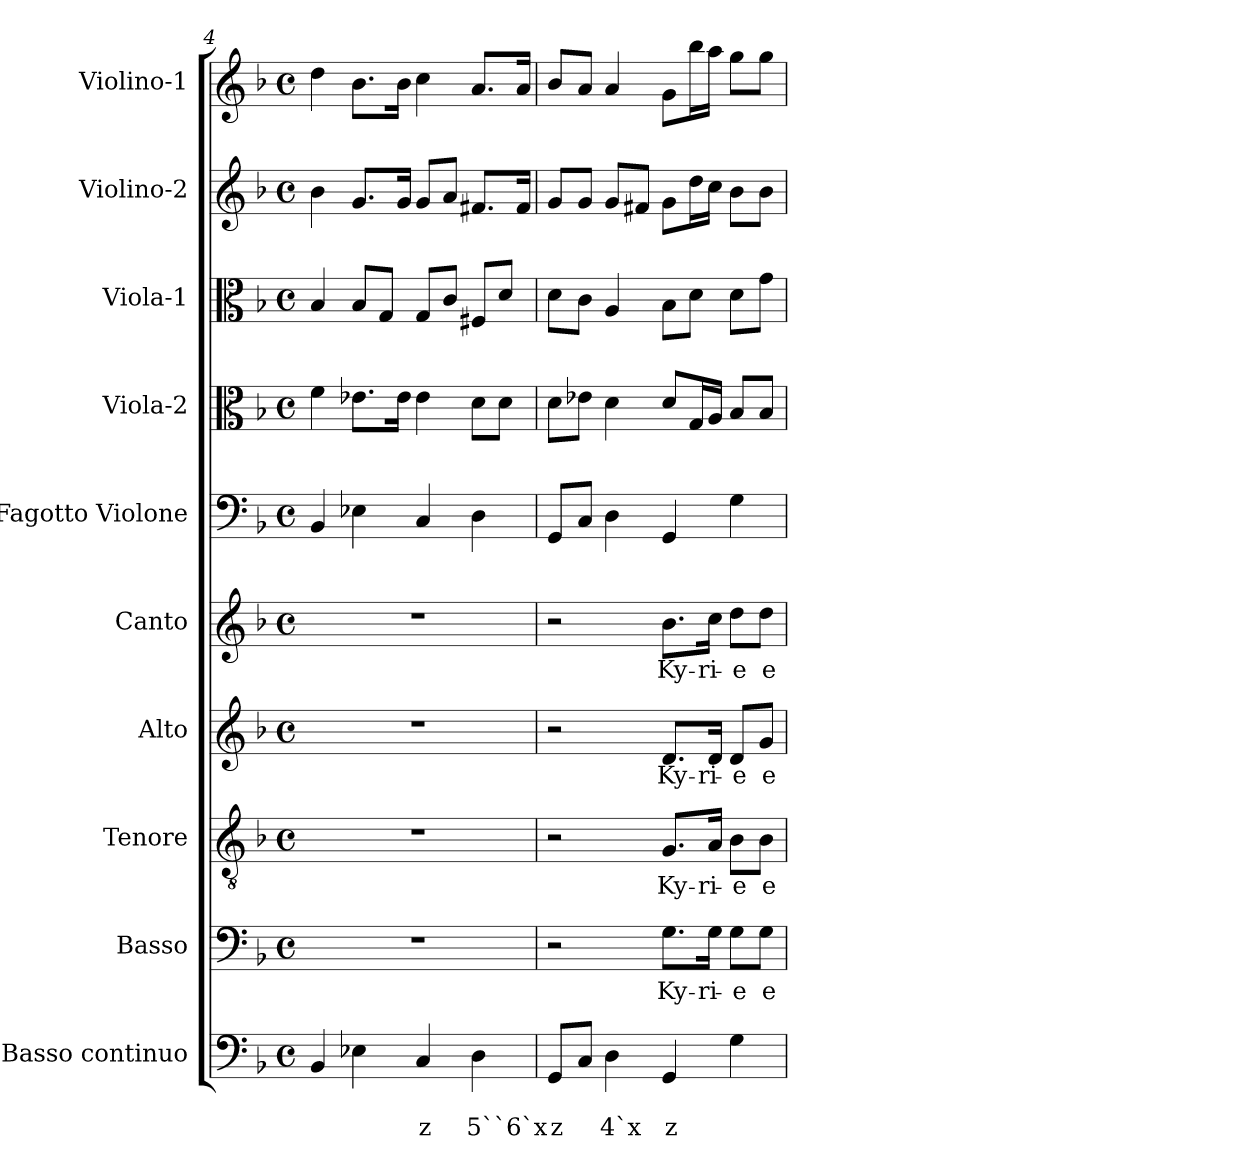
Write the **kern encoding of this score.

**kern	**text	**text	**kern	**text	**kern	**text	**kern	**text	**kern	**text	**kern	**kern	**kern	**kern	**kern
*part10	*part10	*part10	*part9	*part9	*part8	*part8	*part7	*part7	*part6	*part6	*part5	*part4	*part3	*part2	*part1
*staff10	*staff10	*staff10	*staff9	*staff9	*staff8	*staff8	*staff7	*staff7	*staff6	*staff6	*staff5	*staff4	*staff3	*staff2	*staff1
*I"Basso continuo	*	*	*I"Basso	*	*I"Tenore	*	*I"Alto	*	*I"Canto	*	*I"Fagotto Violone	*I"Viola-2	*I"Viola-1	*I"Violino-2	*I"Violino-1
*clefF4	*	*	*clefF4	*	*clefGv2	*	*clefG2	*	*clefG2	*	*clefF4	*clefC3	*clefC3	*clefG2	*clefG2
*k[b-]	*	*	*k[b-]	*	*k[b-]	*	*k[b-]	*	*k[b-]	*	*k[b-]	*k[b-]	*k[b-]	*k[b-]	*k[b-]
*F:	*	*	*F:	*	*F:	*	*F:	*	*F:	*	*F:	*F:	*F:	*F:	*F:
*M4/4	*	*	*M4/4	*	*M4/4	*	*M4/4	*	*M4/4	*	*M4/4	*M4/4	*M4/4	*M4/4	*M4/4
*met(c)	*	*	*met(c)	*	*met(c)	*	*met(c)	*	*met(c)	*	*met(c)	*met(c)	*met(c)	*met(c)	*met(c)
=4	=4	=4	=4	=4	=4	=4	=4	=4	=4	=4	=4	=4	=4	=4	=4
4BB-/	.	.	1r	.	1r	.	1r	.	1r	.	4BB-/	4f\	4B-/	4b-\	4dd\
4E-X\	.	.	.	.	.	.	.	.	.	.	4E-X\	8.e-X\L	8B-/L	8.g/L	8.b-\L
.	.	.	.	.	.	.	.	.	.	.	.	.	8G/J	.	.
.	.	.	.	.	.	.	.	.	.	.	.	16e-\Jk	.	16g/Jk	16b-\Jk
!	!	!LO:LY:b	!	!	!	!	!	!	!	!	!	!	!	!	!
4C/	.	z	.	.	.	.	.	.	.	.	4C/	4e-\	8G/L	8g/L	4cc\
.	.	.	.	.	.	.	.	.	.	.	.	.	8c/J	8a/J	.
!	!	!LO:LY:b	!	!	!	!	!	!	!	!	!	!	!	!	!
4D\	.	5``6`x	.	.	.	.	.	.	.	.	4D\	8d\L	8F#X/L	8.f#X/L	8.a/L
.	.	.	.	.	.	.	.	.	.	.	.	8d\J	8d/J	.	.
.	.	.	.	.	.	.	.	.	.	.	.	.	.	16f#/Jk	16a/Jk
=5	=5	=5	=5	=5	=5	=5	=5	=5	=5	=5	=5	=5	=5	=5	=5
!	!	!LO:LY:b	!	!	!	!	!	!	!	!	!	!	!	!	!
8GG/L	.	z	2r	.	2r	.	2r	.	2r	.	8GG/L	8d\L	8d\L	8g/L	8b-/L
8C/J	.	.	.	.	.	.	.	.	.	.	8C/J	8e-X\J	8c\J	8g/J	8a/J
!	!	!LO:LY:b	!	!	!	!	!	!	!	!	!	!	!	!	!
4D\	.	4`x	.	.	.	.	.	.	.	.	4D\	4d\	4A/	8g/L	4a/
.	.	.	.	.	.	.	.	.	.	.	.	.	.	8f#X/J	.
!	!	!LO:LY:b	!	!	!	!	!	!	!	!	!	!	!	!	!
!	!	!	!	!LO:LY:b	!	!	!	!	!	!	!	!	!	!	!
!	!	!	!	!	!	!LO:LY:b	!	!	!	!	!	!	!	!	!
!	!	!	!	!	!	!	!	!LO:LY:b	!	!	!	!	!	!	!
!	!	!	!	!	!	!	!	!	!	!LO:LY:b	!	!	!	!	!
4GG/	.	z	8.G\L	Ky-	8.G/L	Ky-	8.d/L	Ky-	8.b-\L	Ky-	4GG/	8d/L	8B-\L	8g\L	8g\L
.	.	.	.	.	.	.	.	.	.	.	.	16G/L	8d\J	16dd\L	16bb-\L
!	!	!	!	!LO:LY:b	!	!	!	!	!	!	!	!	!	!	!
!	!	!	!	!	!	!LO:LY:b	!	!	!	!	!	!	!	!	!
!	!	!	!	!	!	!	!	!LO:LY:b	!	!	!	!	!	!	!
!	!	!	!	!	!	!	!	!	!	!LO:LY:b	!	!	!	!	!
.	.	.	16G\Jk	-ri-	16A/Jk	-ri-	16d/Jk	-ri-	16cc\Jk	-ri-	.	16A/JJ	.	16cc\JJ	16aa\JJ
!	!	!	!	!LO:LY:b	!	!	!	!	!	!	!	!	!	!	!
!	!	!	!	!	!	!LO:LY:b	!	!	!	!	!	!	!	!	!
!	!	!	!	!	!	!	!	!LO:LY:b	!	!	!	!	!	!	!
!	!	!	!	!	!	!	!	!	!	!LO:LY:b	!	!	!	!	!
4G\	.	.	8G\L	-e	8B-\L	-e	8d/L	-e	8dd\L	-e	4G\	8B-/L	8d\L	8b-\L	8gg\L
!	!	!	!	!LO:LY:b	!	!	!	!	!	!	!	!	!	!	!
!	!	!	!	!	!	!LO:LY:b	!	!	!	!	!	!	!	!	!
!	!	!	!	!	!	!	!	!LO:LY:b	!	!	!	!	!	!	!
!	!	!	!	!	!	!	!	!	!	!LO:LY:b	!	!	!	!	!
.	.	.	8G\J	e-	8B-\J	e-	8g/J	e-	8dd\J	e-	.	8B-/J	8g\J	8b-\J	8gg\J
=	=	=	=	=	=	=	=	=	=	=	=	=	=	=	=
*-	*-	*-	*-	*-	*-	*-	*-	*-	*-	*-	*-	*-	*-	*-	*-
